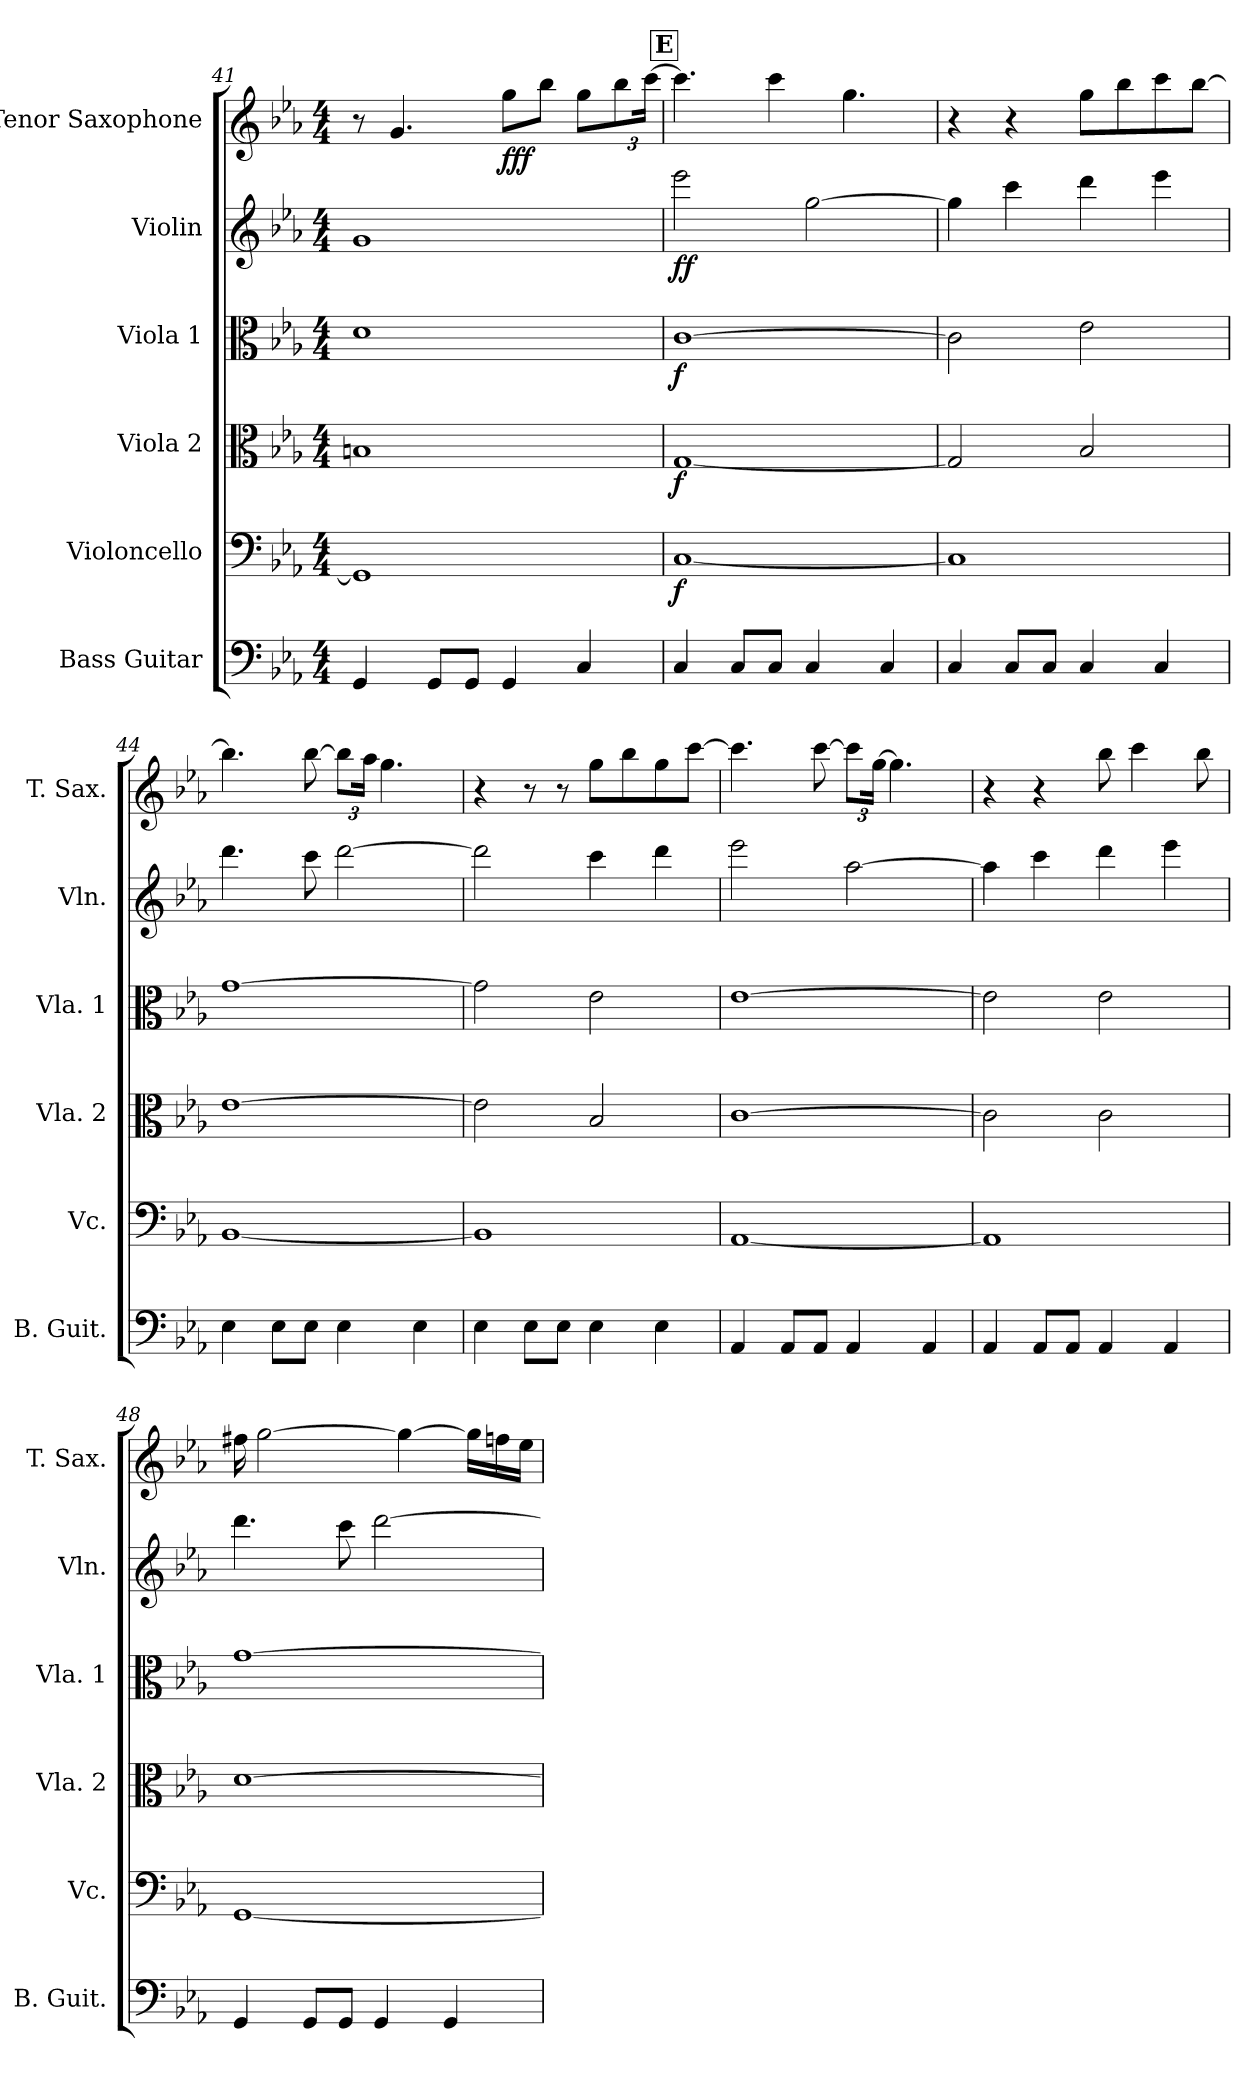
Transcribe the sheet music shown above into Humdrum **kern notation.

**kern	**kern	**dynam	**kern	**dynam	**kern	**dynam	**kern	**dynam	**kern	**dynam
*part6	*part5	*part5	*part4	*part4	*part3	*part3	*part2	*part2	*part1	*part1
*staff6	*staff5	*staff5	*staff4	*staff4	*staff3	*staff3	*staff2	*staff2	*staff1	*staff1
*I"Bass Guitar	*I"Violoncello	*	*I"Viola 2	*	*I"Viola 1	*	*I"Violin	*	*I"Tenor Saxophone	*
*I'B. Guit.	*I'Vc.	*	*I'Vla. 2	*	*I'Vla. 1	*	*I'Vln.	*	*I'T. Sax.	*
*clefF4	*clefF4	*	*clefC3	*	*clefC3	*	*clefG2	*	*clefG2	*
*ITrd7c12	*	*	*	*	*	*	*	*	*ITrd8c14	*
*k[b-e-a-]	*k[b-e-a-]	*	*k[b-e-a-]	*	*k[b-e-a-]	*	*k[b-e-a-]	*	*k[b-e-a-]	*
*M4/4	*M4/4	*	*M4/4	*	*M4/4	*	*M4/4	*	*M4/4	*
=41	=41	=41	=41	=41	=41	=41	=41	=41	=41	=41
4GGG/	1GG]	.	1Bn	.	1d	.	1g	.	8r	.
.	.	.	.	.	.	.	.	.	4.G/	.
8GGG/L	.	.	.	.	.	.	.	.	.	.
8GGG/J	.	.	.	.	.	.	.	.	.	.
!	!	!	!	!	!	!	!	!	!	!LO:DY:b
4GGG/	.	.	.	.	.	.	.	.	8g\L	fff
.	.	.	.	.	.	.	.	.	8b-\J	.
4CC/	.	.	.	.	.	.	.	.	8g\L	.
*	*	*	*	*	*	*	*	*	*Xbrackettup	*
.	.	.	.	.	.	.	.	.	12b-\	.
.	.	.	.	.	.	.	.	.	[24cc\Jk	.
!!LO:REH:place=s1:a:B:fs=14:t=E
=42	=42	=42	=42	=42	=42	=42	=42	=42	=42	=42
!	!	!LO:DY:b	!	!LO:DY:b	!	!LO:DY:b	!	!LO:DY:b	!	!
4CC/	[1C	f	[1G	f	[1c	f	2eee-\	ff	4.cc\]	.
8CC/L	.	.	.	.	.	.	.	.	.	.
8CC/J	.	.	.	.	.	.	.	.	4cc\	.
4CC/	.	.	.	.	.	.	[2gg\	.	.	.
.	.	.	.	.	.	.	.	.	4.g\	.
4CC/	.	.	.	.	.	.	.	.	.	.
=43	=43	=43	=43	=43	=43	=43	=43	=43	=43	=43
4CC/	1C]	.	2G/]	.	2c\]	.	4gg\]	.	4r	.
8CC/L	.	.	.	.	.	.	4ccc\	.	4r	.
8CC/J	.	.	.	.	.	.	.	.	.	.
4CC/	.	.	2B-/	.	2e-\	.	4ddd\	.	8g\L	.
.	.	.	.	.	.	.	.	.	8b-\	.
4CC/	.	.	.	.	.	.	4eee-\	.	8cc\	.
.	.	.	.	.	.	.	.	.	[8b-\J	.
!!LO:PB:g=z
=44	=44	=44	=44	=44	=44	=44	=44	=44	=44	=44
4EE-\	[1BB-	.	[1e-	.	[1g	.	4.ddd\	.	4.b-\]	.
8EE-\L	.	.	.	.	.	.	.	.	.	.
8EE-\J	.	.	.	.	.	.	8ccc\	.	[8b-\	.
4EE-\	.	.	.	.	.	.	[2ddd\	.	12b-\L]	.
.	.	.	.	.	.	.	.	.	24a-\Jk	.
.	.	.	.	.	.	.	.	.	4.g\	.
4EE-\	.	.	.	.	.	.	.	.	.	.
=45	=45	=45	=45	=45	=45	=45	=45	=45	=45	=45
4EE-\	1BB-]	.	2e-\]	.	2g\]	.	2ddd\]	.	4r	.
8EE-\L	.	.	.	.	.	.	.	.	8r	.
8EE-\J	.	.	.	.	.	.	.	.	8r	.
4EE-\	.	.	2B-/	.	2e-\	.	4ccc\	.	8g\L	.
.	.	.	.	.	.	.	.	.	8b-\	.
4EE-\	.	.	.	.	.	.	4ddd\	.	8g\	.
.	.	.	.	.	.	.	.	.	[8cc\J	.
=46	=46	=46	=46	=46	=46	=46	=46	=46	=46	=46
4AAA-/	[1AA-	.	[1c	.	[1e-	.	2eee-\	.	4.cc\]	.
8AAA-/L	.	.	.	.	.	.	.	.	.	.
8AAA-/J	.	.	.	.	.	.	.	.	[8cc\	.
4AAA-/	.	.	.	.	.	.	[2aa-\	.	12cc\L]	.
.	.	.	.	.	.	.	.	.	[24g\Jk	.
.	.	.	.	.	.	.	.	.	4.g\]	.
4AAA-/	.	.	.	.	.	.	.	.	.	.
=47	=47	=47	=47	=47	=47	=47	=47	=47	=47	=47
4AAA-/	1AA-]	.	2c\]	.	2e-\]	.	4aa-\]	.	4r	.
8AAA-/L	.	.	.	.	.	.	4ccc\	.	4r	.
8AAA-/J	.	.	.	.	.	.	.	.	.	.
4AAA-/	.	.	2c\	.	2e-\	.	4ddd\	.	8b-\	.
.	.	.	.	.	.	.	.	.	4cc\	.
4AAA-/	.	.	.	.	.	.	4eee-\	.	.	.
.	.	.	.	.	.	.	.	.	8b-\	.
!!LO:LB:g=z
=48	=48	=48	=48	=48	=48	=48	=48	=48	=48	=48
4GGG/	[1GG	.	[1d	.	[1g	.	4.ddd\	.	16f#X\	.
.	.	.	.	.	.	.	.	.	[2g\	.
8GGG/L	.	.	.	.	.	.	.	.	.	.
8GGG/J	.	.	.	.	.	.	8ccc\	.	.	.
4GGG/	.	.	.	.	.	.	[2ddd\	.	.	.
.	.	.	.	.	.	.	.	.	4g\_	.
4GGG/	.	.	.	.	.	.	.	.	.	.
.	.	.	.	.	.	.	.	.	16g\LL]	.
.	.	.	.	.	.	.	.	.	16fn\	.
.	.	.	.	.	.	.	.	.	16e-\JJ	.
=	=	=	=	=	=	=	=	=	=	=
*-	*-	*-	*-	*-	*-	*-	*-	*-	*-	*-
